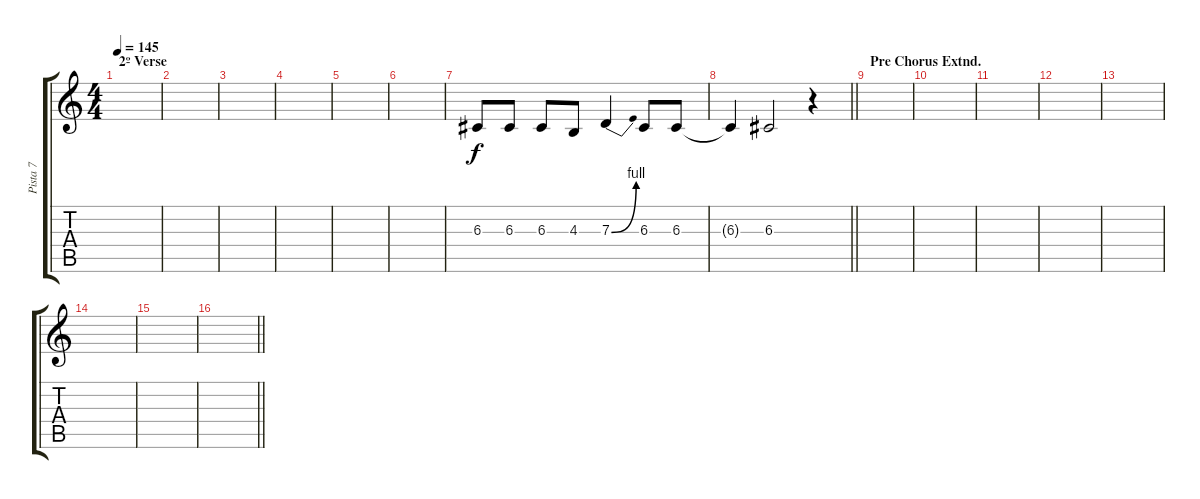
\track ("Pista 7" "Pista 7") {instrument tenorsax}
\staff {score tabs}
\tuning (E4 B3 G3 D3 A2 D2) {hide}
\ts (4 4)
\section ("" "2º Verse")
\tempo 145
\clef g2
\ks c
|
|
|
|
|
|
6.3.8 6.3.8 6.3.8 4.3.8 7.3{be (bend 0 0 60 4)}.4 6.3.8 6.3.8 |
\barLineRight lightlight
6.3{t}.4 6.3.2 r.4 |
\section ("" "Pre Chorus Extnd.")
|
|
|
|
|
|
|
\barLineRight lightlight
